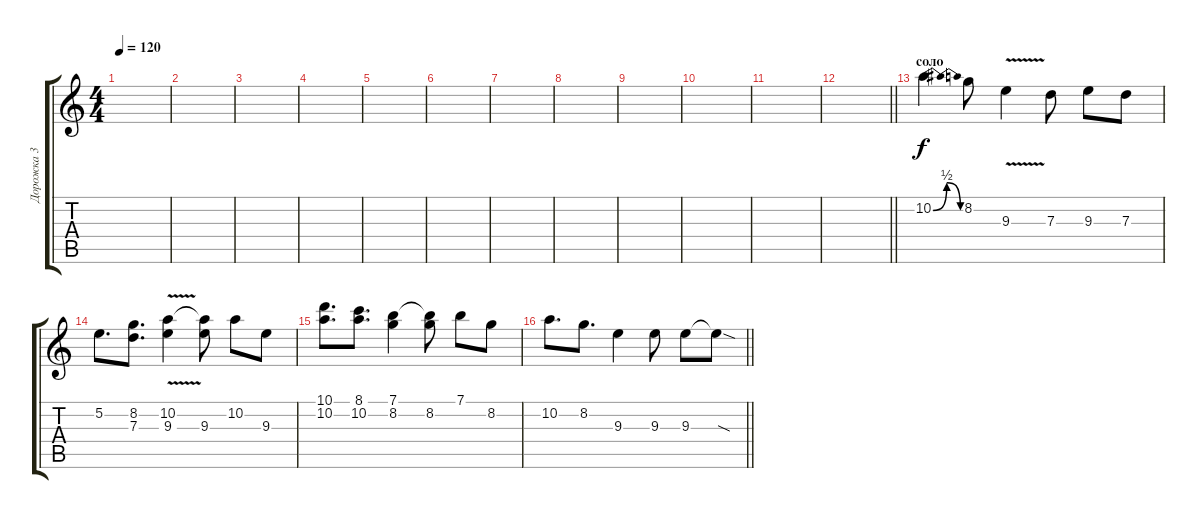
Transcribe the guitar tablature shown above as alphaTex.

\track ("Дорожка 3" "Дорожка 3") {mute instrument electricguitarclean}
\staff {score tabs}
\tuning (E4 B3 G3 D3 A2 D2) {hide}
\ts (4 4)
\tempo 120
\clef g2
\ks c
|
|
|
|
|
|
|
|
|
|
|
\barLineRight lightlight
|
\section ("" "соло")
10.2{be (bendrelease 0 0 32 2 32 2 60 0)}.4{instrument overdrivenguitar} 8.2.8 9.3{v}.4 7.3.8 9.3.8 7.3.8 |
5.2.8{d} (8.2 7.3).8{d} (10.2 9.3{v}).4 (10.2{t} 9.3).8 10.2.8 9.3.8 |
(10.1 10.2).8{d} (8.1 10.2).8{d} (7.1 8.2).4 (7.1{t} 8.2).8 7.1.8 8.2.8 |
\barLineRight lightlight
10.2.8{d} 8.2.8{d} 9.3.4 9.3.8 9.3.8 9.3{sod t}.8
